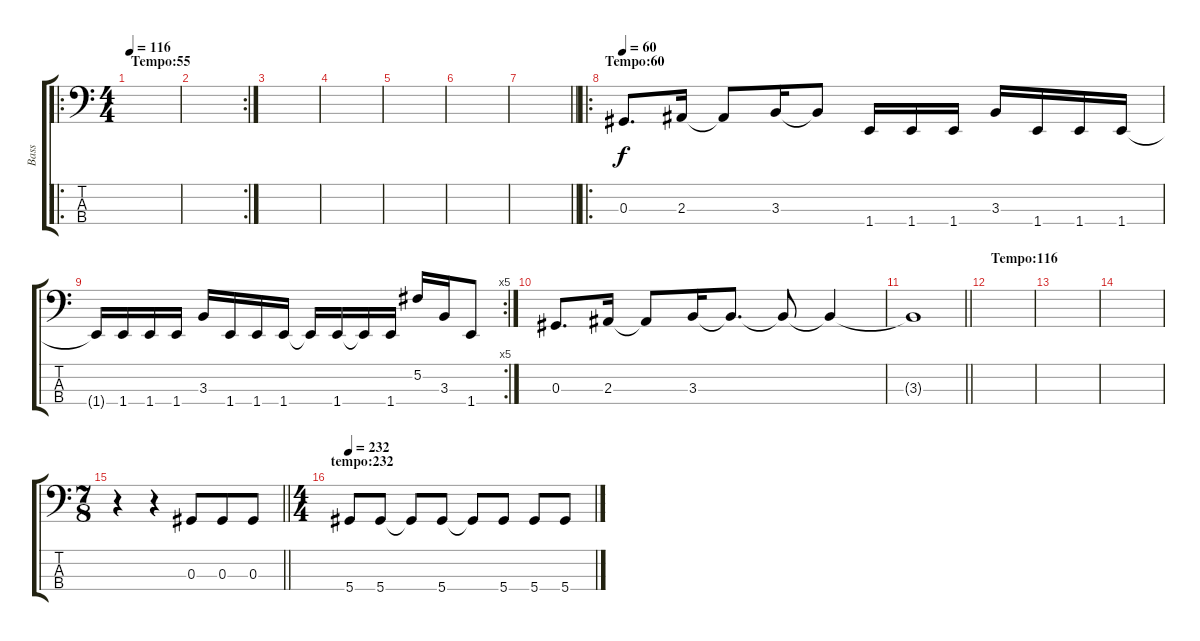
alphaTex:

\track ("Bass" "Bass") {instrument electricbasspick}
\staff {score tabs}
\tuning (Gb2 Db2 Ab1 Eb1) {hide}
\ro
\ts (4 4)
\section ("" "Tempo:55")
\tempo 116
\tempo 55
\tempo 116
\clef f4
\ks c
|
\rc 2
|
|
|
|
|
\barLineRight lightlight
|
\ro
\section ("" "Tempo:60")
\tempo 60
0.3.8{d} 2.3.16 2.3{t}.8 3.3.16 3.3{t}.8 1.4.16 1.4.16 1.4.16 3.3.16 1.4.16 1.4.16 1.4.16 |
\rc 5
1.4{t}.16 1.4.16 1.4.16 1.4.16 3.3.16 1.4.16 1.4.16 1.4.16 1.4{t}.16 1.4.16 1.4{t}.16 1.4.16 5.2.16 3.3.16 1.4.8 |
0.3.8{d} 2.3.16 2.3{t}.8 3.3.16 3.3{t}.8{d} 3.3{t}.8 3.3{t}.4 |
\barLineRight lightlight
3.3{t}.1 |
\section ("" "Tempo:116")
|
|
|
\ts (7 8)
\barLineRight lightlight
r.4 r.4 0.3.8 0.3.8 0.3.8 |
\ts (4 4)
\section ("" "tempo:232")
\tempo 232
5.4.8 5.4.8 5.4{t}.8 5.4.8 5.4{t}.8 5.4.8 5.4.8 5.4.8
